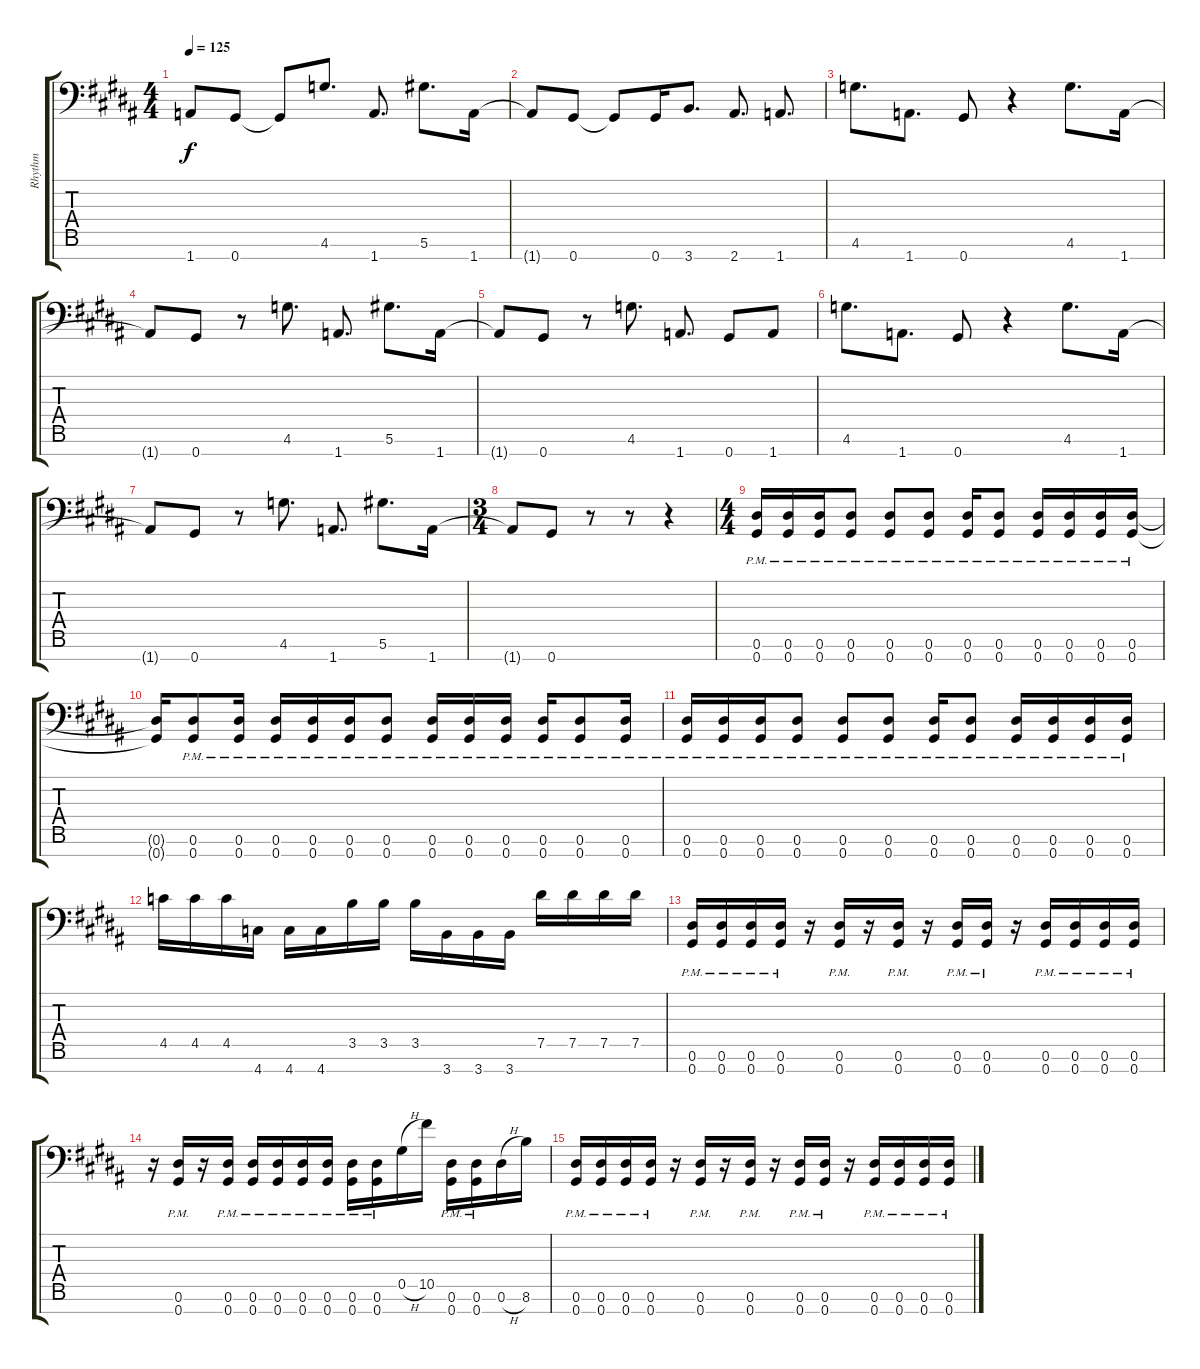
\track ("Rhythm" "Rhythm") {instrument distortionguitar}
\staff {score tabs}
\tuning (Eb4 Bb3 F3 Db3 Ab2 Eb2 Ab1) {hide}
\ts (4 4)
\tempo 125
\clef f4
\ks g#minor
1.7{t}.8{dy f} 0.7.8 0.7{t}.8 4.6.8{d} 1.7.8{d} 5.6.8{d} 1.7.16 |
1.7{t}.8 0.7.8 0.7{t}.8 0.7.16 3.7.8{d} 2.7.8{d} 1.7.8{d} |
4.6.8{d} 1.7.8{d} 0.7.8 r.4 4.6.8{d} 1.7.16 |
1.7{t}.8 0.7.8 r.8 4.6.8{d} 1.7.8{d} 5.6.8{d} 1.7.16 |
1.7{t}.8 0.7.8 r.8 4.6.8{d} 1.7.8{d} 0.7.8 1.7.8 |
4.6.8{d} 1.7.8{d} 0.7.8 r.4 4.6.8{d} 1.7.16 |
1.7{t}.8 0.7.8 r.8 4.6.8{d} 1.7.8{d} 5.6.8{d} 1.7.16 |
\ts (3 4)
1.7{t}.8 0.7.8 r.8 r.8 r.4 |
\ts (4 4)
(0.6{pm} 0.7{pm}).16 (0.6{pm} 0.7{pm}).16 (0.6{pm} 0.7{pm}).16 (0.6{pm} 0.7{pm}).8 (0.6{pm} 0.7{pm}).8 (0.6{pm} 0.7{pm}).8 (0.6{pm} 0.7{pm}).16 (0.6{pm} 0.7{pm}).8 (0.6{pm} 0.7{pm}).16 (0.6{pm} 0.7{pm}).16 (0.6{pm} 0.7{pm}).16 (0.6{pm} 0.7{pm}).16 |
(0.6{t} 0.7{t}).16 (0.6{pm} 0.7{pm}).8 (0.6{pm} 0.7{pm}).16 (0.6{pm} 0.7{pm}).16 (0.6{pm} 0.7{pm}).16 (0.6{pm} 0.7{pm}).16 (0.6{pm} 0.7{pm}).8 (0.6{pm} 0.7{pm}).16 (0.6{pm} 0.7{pm}).16 (0.6{pm} 0.7{pm}).16 (0.6{pm} 0.7{pm}).16 (0.6{pm} 0.7{pm}).8 (0.6{pm} 0.7{pm}).16 |
(0.6{pm} 0.7{pm}).16 (0.6{pm} 0.7{pm}).16 (0.6{pm} 0.7{pm}).16 (0.6{pm} 0.7{pm}).8 (0.6{pm} 0.7{pm}).8 (0.6{pm} 0.7{pm}).8 (0.6{pm} 0.7{pm}).16 (0.6{pm} 0.7{pm}).8 (0.6{pm} 0.7{pm}).16 (0.6{pm} 0.7{pm}).16 (0.6{pm} 0.7{pm}).16 (0.6{pm} 0.7{pm}).16 |
4.5.16 4.5.16 4.5.16 4.7.16 4.7.16 4.7.16 3.5.16 3.5.16 3.5.16 3.7.16 3.7.16 3.7.16 7.5.16 7.5.16 7.5.16 7.5.16 |
(0.6{pm} 0.7{pm}).16 (0.6{pm} 0.7{pm}).16 (0.6{pm} 0.7{pm}).16 (0.6{pm} 0.7{pm}).16 r.16 (0.6{pm} 0.7{pm}).16 r.16 (0.6{pm} 0.7{pm}).16 r.16 (0.6{pm} 0.7{pm}).16 (0.6{pm} 0.7{pm}).16 r.16 (0.6{pm} 0.7{pm}).16 (0.6{pm} 0.7{pm}).16 (0.6{pm} 0.7{pm}).16 (0.6{pm} 0.7{pm}).16 |
r.16 (0.6{pm} 0.7{pm}).16 r.16 (0.6{pm} 0.7{pm}).16 (0.6{pm} 0.7{pm}).16 (0.6{pm} 0.7{pm}).16 (0.6{pm} 0.7{pm}).16 (0.6{pm} 0.7{pm}).16 (0.6{pm} 0.7{pm}).16 (0.6{pm} 0.7{pm}).16 0.5{h}.16 10.5.16 (0.6{pm} 0.7{pm}).16 (0.6{pm} 0.7{pm}).16 0.6{h}.16 8.6.16 |
(0.6{pm} 0.7{pm}).16 (0.6{pm} 0.7{pm}).16 (0.6{pm} 0.7{pm}).16 (0.6{pm} 0.7{pm}).16 r.16 (0.6{pm} 0.7{pm}).16 r.16 (0.6{pm} 0.7{pm}).16 r.16 (0.6{pm} 0.7{pm}).16 (0.6{pm} 0.7{pm}).16 r.16 (0.6{pm} 0.7{pm}).16 (0.6{pm} 0.7{pm}).16 (0.6{pm} 0.7{pm}).16 (0.6{pm} 0.7{pm}).16
